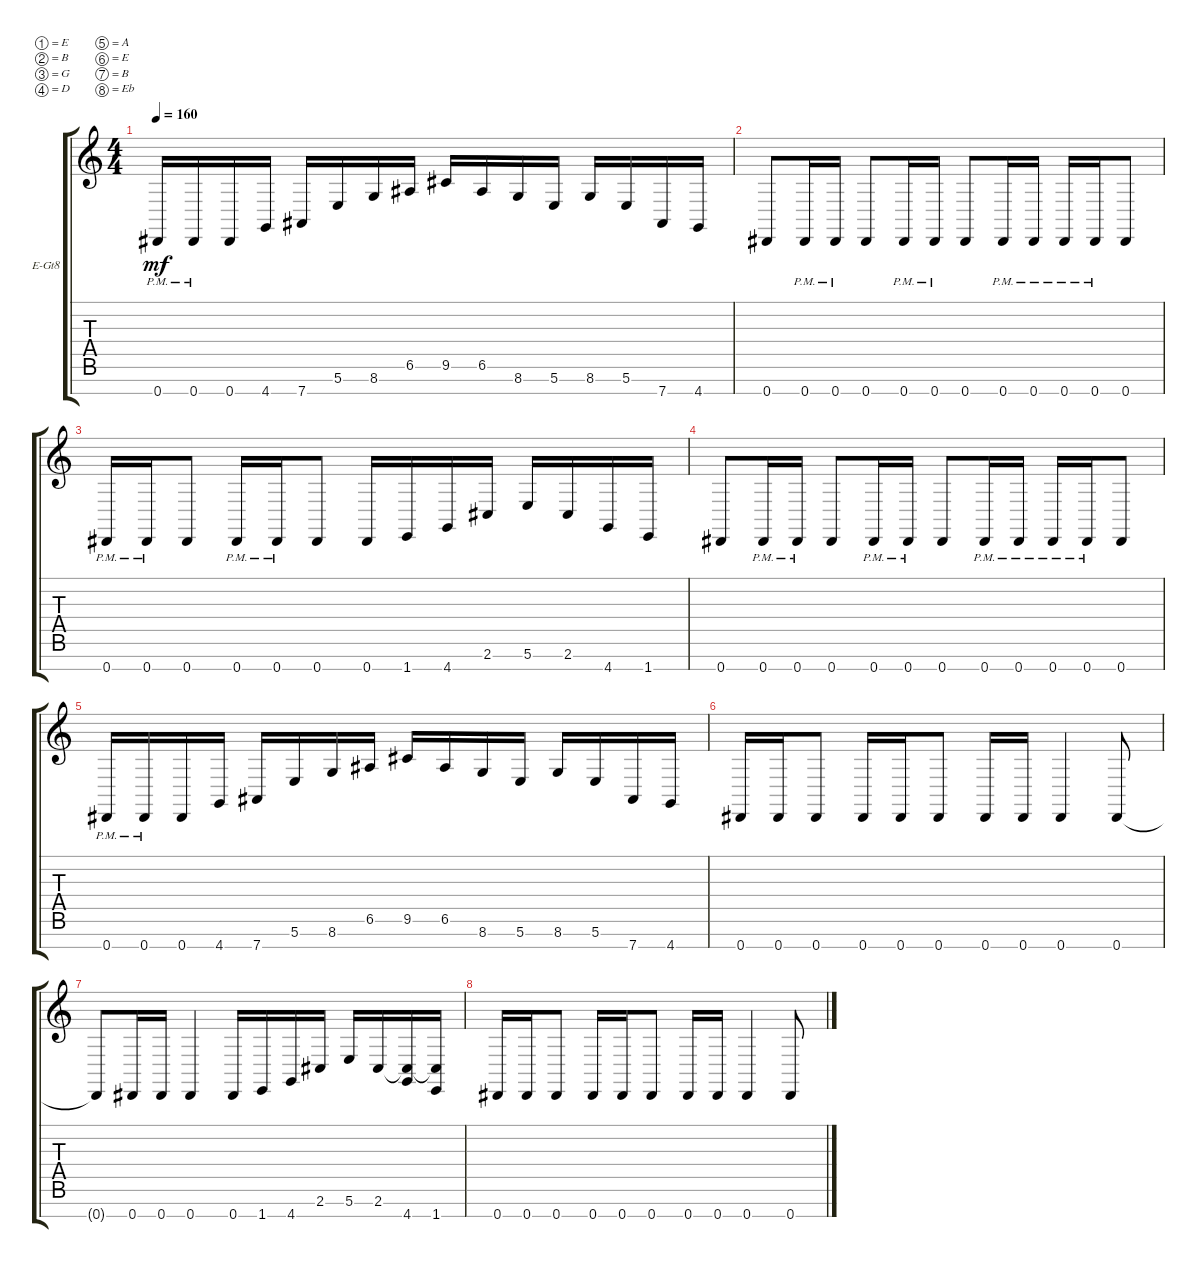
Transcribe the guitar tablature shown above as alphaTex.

\bracketExtendMode groupsimilarinstruments
\firstSystemTrackNameOrientation horizontal
\otherSystemsTrackNameOrientation horizontal
\track ("Electric Guitar" "E-Gt8") {instrument distortionguitar}
\staff {score tabs}
\tuning (E4 B3 G3 D3 A2 E2 B1 Eb1)
\ts (4 4)
\tempo 160
\clef g2
\scale
0.333333
\ks c
0.8{pm}.16{dy mf} 0.8{pm}.16 0.8.16 4.8.16 7.8.16 5.7.16 8.7.16 6.6.16 9.6.16 6.6.16 8.7.16 5.7.16 8.7.16 5.7.16 7.8.16 4.8.16 |
\scale
0.333333 0.8.8 0.8{pm}.16 0.8{pm}.16 0.8.8 0.8{pm}.16 0.8{pm}.16 0.8.8 0.8{pm}.16 0.8{pm}.16 0.8{pm}.16 0.8{pm}.16 0.8.8 |
\scale
0.333333 0.8{pm}.16 0.8{pm}.16 0.8.8 0.8{pm}.16 0.8{pm}.16 0.8.8 0.8.16 1.8.16 4.8.16 2.7.16 5.7.16 2.7.16 4.8.16 1.8.16 |
\scale
0.333333 0.8.8 0.8{pm}.16 0.8{pm}.16 0.8.8 0.8{pm}.16 0.8{pm}.16 0.8.8 0.8{pm}.16 0.8{pm}.16 0.8{pm}.16 0.8{pm}.16 0.8.8 |
\scale
0.333333 0.8{pm}.16 0.8{pm}.16 0.8.16 4.8.16 7.8.16 5.7.16 8.7.16 6.6.16 9.6.16 6.6.16 8.7.16 5.7.16 8.7.16 5.7.16 7.8.16 4.8.16 |
\scale
0.333333 0.8.16 0.8.16 0.8.8 0.8.16 0.8.16 0.8.8 0.8.16 0.8.16 0.8.4 0.8.8 |
\scale
0.333333 0.8{t}.8 0.8.16 0.8.16 0.8.4 0.8.16 1.8.16 4.8.16 2.7.16 5.7.16 2.7.16 (4.8 2.7{t}).16 (1.8 2.7{t}).16 |
\scale
0.333333 0.8.16 0.8.16 0.8.8 0.8.16 0.8.16 0.8.8 0.8.16 0.8.16 0.8.4 0.8.8
